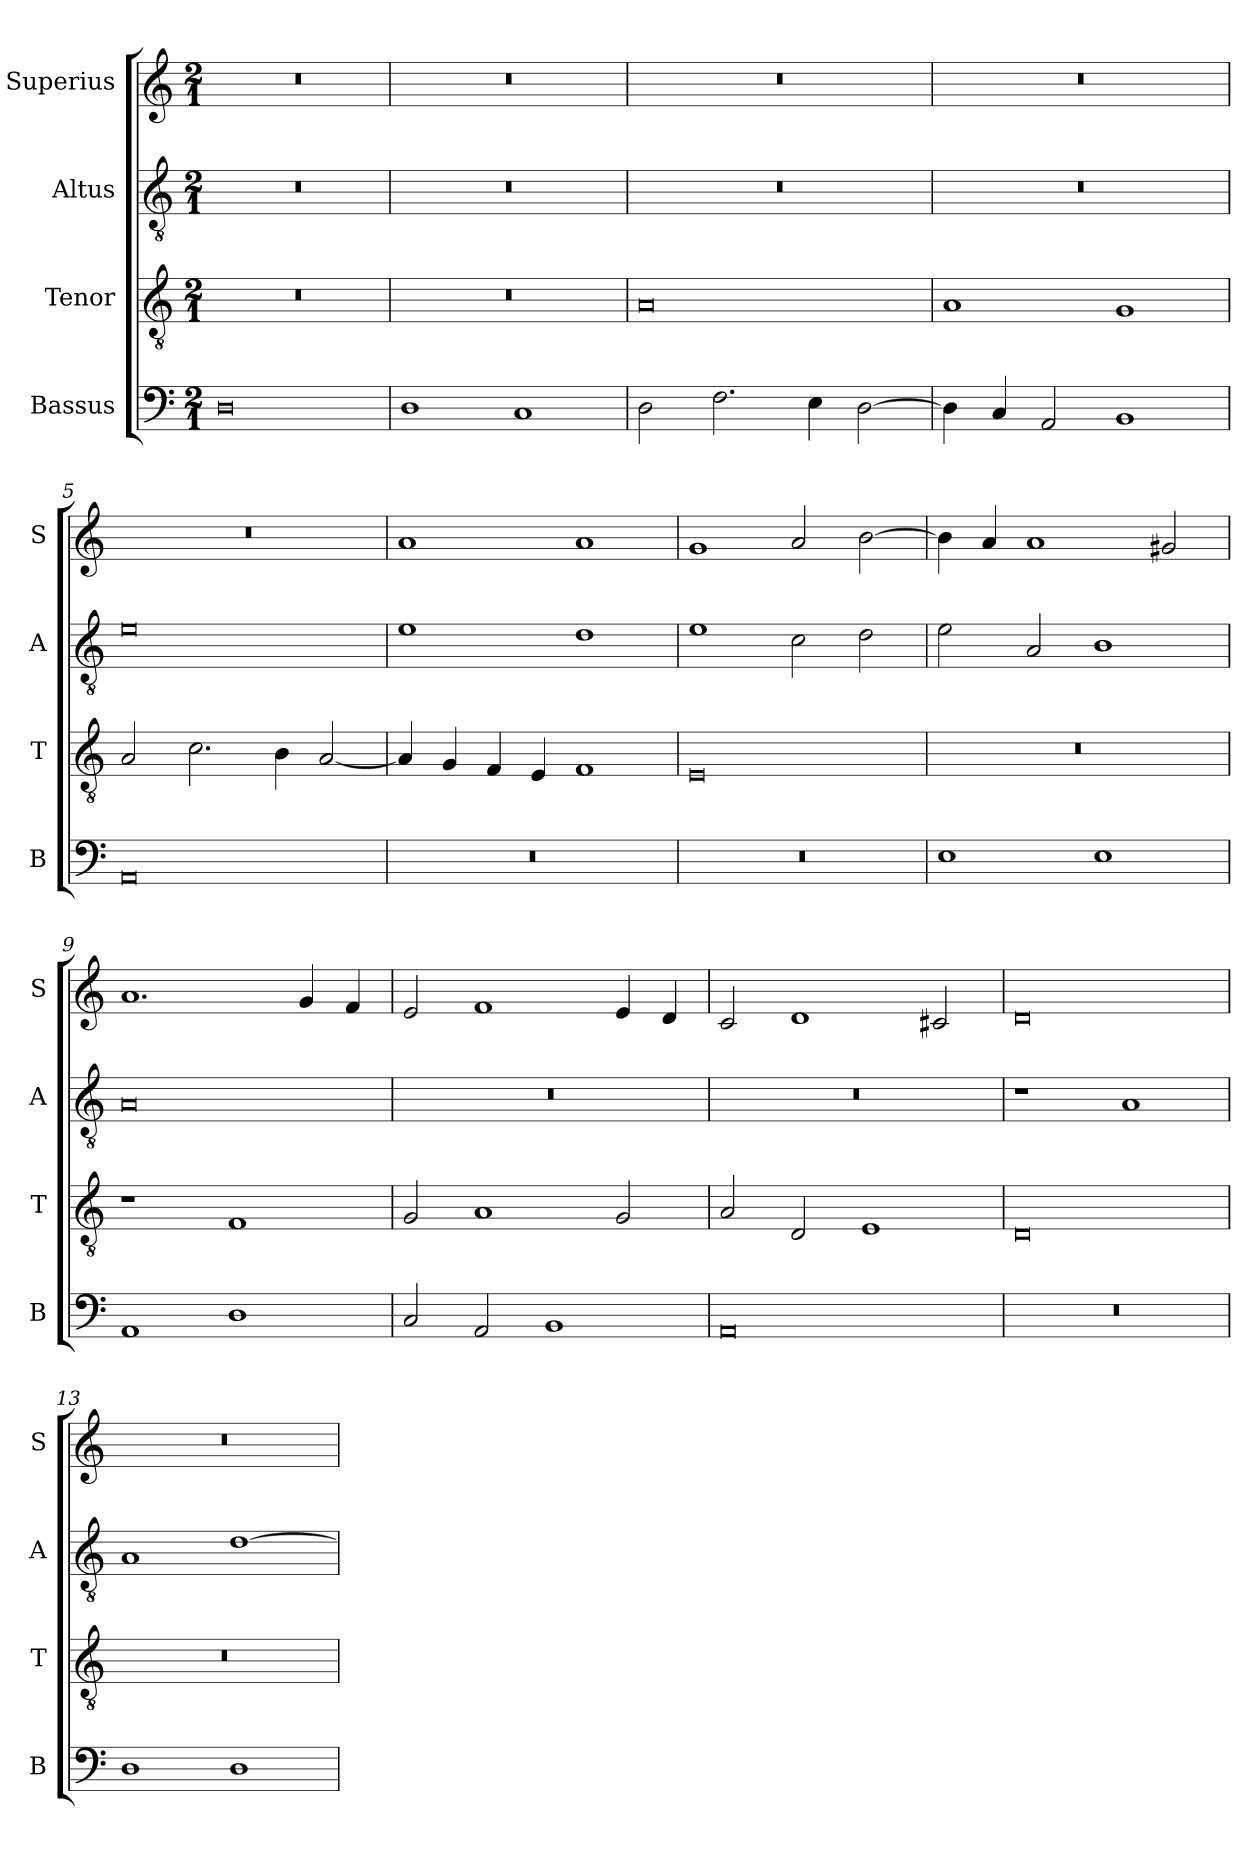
**kern	**kern	**kern	**kern
*part4	*part3	*part2	*part1
*staff4	*staff3	*staff2	*staff1
*I"Bassus	*I"Tenor	*I"Altus	*I"Superius
*I'B	*I'T	*I'A	*I'S
*clefF4	*clefGv2	*clefGv2	*clefG2
*k[]	*k[]	*k[]	*k[]
*M2/1	*M2/1	*M2/1	*M2/1
=1	=1	=1	=1
0D	0r	0r	0r
=2	=2	=2	=2
1D	0r	0r	0r
1C	.	.	.
=3	=3	=3	=3
2D\	0A	0r	0r
2.F\	.	.	.
4E\	.	.	.
[2D\	.	.	.
=4	=4	=4	=4
4D\]	1A	0r	0r
4C/	.	.	.
2AA/	.	.	.
1BB	1G	.	.
=5	=5	=5	=5
0AA	2A/	0e	0r
.	2.c\	.	.
.	4B\	.	.
.	[2A/	.	.
=6	=6	=6	=6
0r	4A/]	1e	1a
.	4G/	.	.
.	4F/	.	.
.	4E/	.	.
.	1F	1d	1a
=7	=7	=7	=7
0r	0E	1e	1g
.	.	2c\	2a/
.	.	2d\	[2b\
=8	=8	=8	=8
1E	0r	2e\	4b\]
.	.	.	4a/
.	.	2A/	1a
1E	.	1B	.
.	.	.	2g#X/
=9	=9	=9	=9
1AA	1r	0A	1.a
1D	1F	.	.
.	.	.	4g/
.	.	.	4f/
=10	=10	=10	=10
2C/	2G/	0r	2e/
2AA/	1A	.	1f
1BB	.	.	.
.	2G/	.	4e/
.	.	.	4d/
=11	=11	=11	=11
0AA	2A/	0r	2c/
.	2D/	.	1d
.	1E	.	.
.	.	.	2c#X/
=12	=12	=12	=12
0r	0D	1r	0d
.	.	1A	.
=13	=13	=13	=13
1D	0r	1A	0r
1D	.	[1d	.
=	=	=	=
*-	*-	*-	*-
